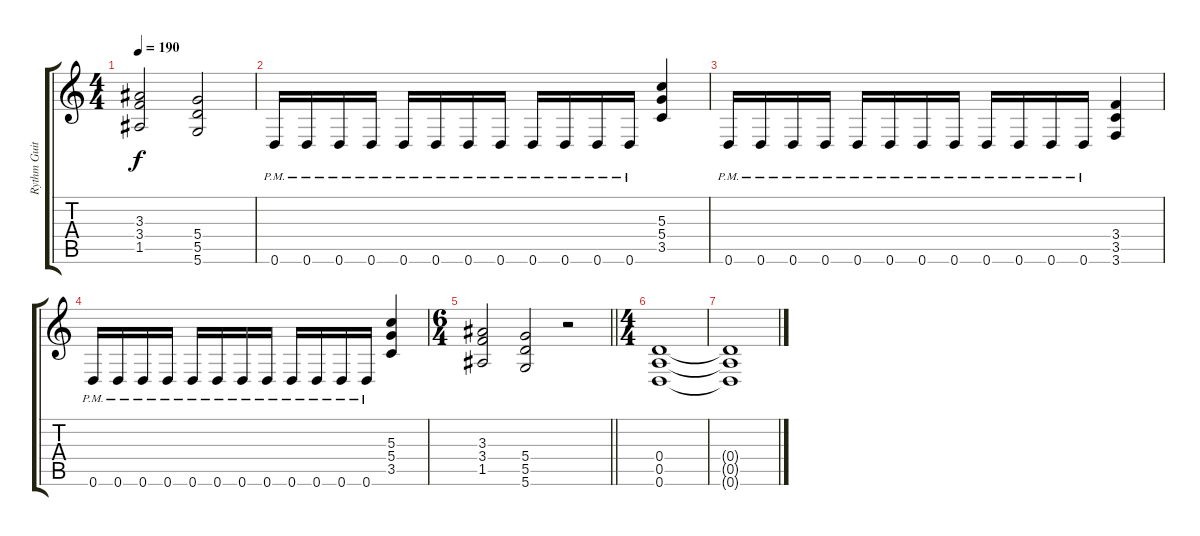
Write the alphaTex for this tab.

\track ("Rythm Guitar I" "Rythm Guit") {instrument distortionguitar}
\staff {score tabs}
\tuning (E4 B3 G3 D3 A2 D2) {hide}
\ts (4 4)
\tempo 190
\clef g2
\ks c
(3.3 3.4 1.5).2{dy f} (5.4 5.5 5.6).2 |
0.6{pm}.16 0.6{pm}.16 0.6{pm}.16 0.6{pm}.16 0.6{pm}.16 0.6{pm}.16 0.6{pm}.16 0.6{pm}.16 0.6{pm}.16 0.6{pm}.16 0.6{pm}.16 0.6{pm}.16 (5.3 5.4 3.5).4 |
0.6{pm}.16 0.6{pm}.16 0.6{pm}.16 0.6{pm}.16 0.6{pm}.16 0.6{pm}.16 0.6{pm}.16 0.6{pm}.16 0.6{pm}.16 0.6{pm}.16 0.6{pm}.16 0.6{pm}.16 (3.4 3.5 3.6).4 |
0.6{pm}.16 0.6{pm}.16 0.6{pm}.16 0.6{pm}.16 0.6{pm}.16 0.6{pm}.16 0.6{pm}.16 0.6{pm}.16 0.6{pm}.16 0.6{pm}.16 0.6{pm}.16 0.6{pm}.16 (5.3 5.4 3.5).4 |
\ts (6 4)
\barLineRight lightlight
(3.3 3.4 1.5).2 (5.4 5.5 5.6).2 r.2 |
\ts (4 4)
(0.4 0.5 0.6).1 |
(0.4{t} 0.5{t} 0.6{t}).1
